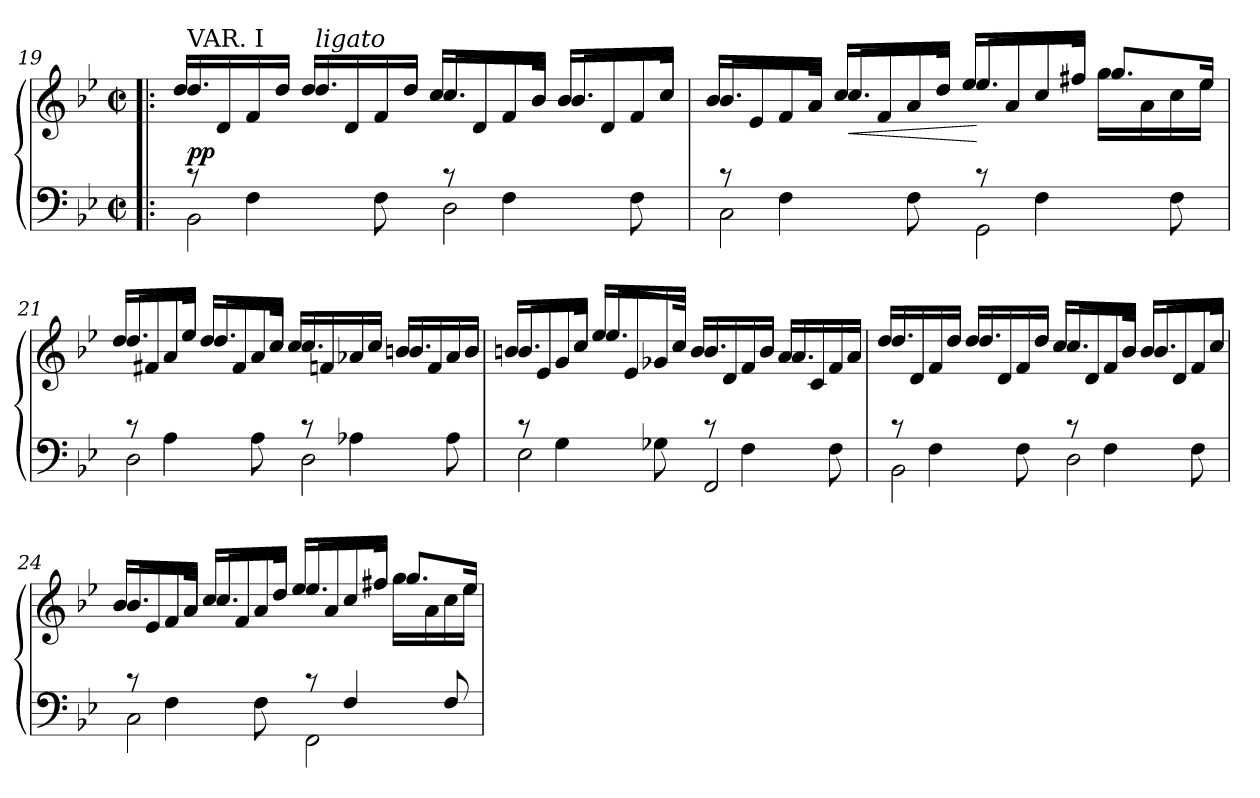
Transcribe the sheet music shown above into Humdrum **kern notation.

**kern	**kern	**dynam
*part1	*part1	*part1
*staff2	*staff1	*staff1/2
!!LO:LB:g=z
*clefF4	*clefG2	*
*k[b-e-]	*k[b-e-]	*
*B-:	*B-:	*
*M2/2	*M2/2	*
*met(c|)	*met(c|)	*
=19!|:	=19!|:	=19!|:
*^	*^	*
!	!	!LO:TX:a:t=VAR. I	!	!
!	!	!	!	!LO:DY:a=2
8rc	2BB-\	8.dd/L	16dd/LL	pp
.	.	.	16d/	.
4F\	.	.	16f/	.
.	.	16dd/Jk	16dd/JJ	.
!	!	!LO:TX:a:i:t=ligato	!	!
.	.	8.dd/L	16dd/LL	.
.	.	.	16d/	.
8F\	.	.	16f/	.
.	.	16dd/Jk	16dd/JJ	.
8rc	2D\	8.cc/L	16cc/LL	.
.	.	.	16d/	.
4F\	.	.	16f/	.
.	.	16b-/Jk	16b-/JJ	.
.	.	8.b-/L	16b-/LL	.
.	.	.	16d/	.
8F\	.	.	16f/	.
.	.	16cc/Jk	16cc/JJ	.
=20	=20	=20	=20	=20
8rc	2C\	8.b-/L	16b-/LL	.
.	.	.	16e-/	.
4F\	.	.	16f/	.
.	.	16a/Jk	16a/JJ	.
!	!	!	!	!LO:HP:b
.	.	8.cc/L	16cc/LL	<
.	.	.	16f/	.
8F\	.	.	16a/	.
.	.	16dd/Jk	16dd/JJ	.
8rc	2GG\	8.ee-/L	16ee-/LL	[
.	.	.	16a/	.
4F\	.	.	16cc/	.
.	.	16ff#X/Jk	16ff#/JJ	.
.	.	8.gg/L	16gg\LL	.
.	.	.	16a\	.
8F\	.	.	16cc\	.
.	.	16ee-/Jk	16ee-\JJ	.
!!LO:LB:g=z	!!
=21	=21	=21	=21	=21
8rc	2D\	8.dd/L	16dd/LL	.
.	.	.	16f#X/	.
4A\	.	.	16a/	.
.	.	16ee-/Jk	16ee-/JJ	.
.	.	8.dd/L	16dd/LL	.
.	.	.	16f#/	.
8A\	.	.	16a/	.
.	.	16cc/Jk	16cc/JJ	.
8rc	2D\	8.cc/L	16cc/LL	.
.	.	.	16fn/	.
4A-X\	.	.	16a-X/	.
.	.	16cc/Jk	16cc/JJ	.
.	.	8.bn/L	16b/LL	.
.	.	.	16f/	.
8A-\	.	.	16a-/	.
.	.	16b/Jk	16b/JJ	.
!!LO:PB:g=z	!!
=22	=22	=22	=22	=22
8rc	2E-\	8.bn/L	16b/LL	.
.	.	.	16e-/	.
4G\	.	.	16g/	.
.	.	16cc/Jk	16cc/JJ	.
.	.	8.ee-/L	16ee-/LL	.
.	.	.	16e-/	.
8G-X\	.	.	16g-X/	.
.	.	16cc/Jk	16cc/JJ	.
8rc	2FF/	8.b/L	16b/LL	.
.	.	.	16d/	.
4F\	.	.	16f/	.
.	.	16b/Jk	16b/JJ	.
.	.	8.a/L	16a/LL	.
.	.	.	16c/	.
8F\	.	.	16f/	.
.	.	16a/Jk	16a/JJ	.
=23	=23	=23	=23	=23
8rc	2BB-\	8.dd/L	16dd/LL	.
.	.	.	16d/	.
4F\	.	.	16f/	.
.	.	16dd/Jk	16dd/JJ	.
.	.	8.dd/L	16dd/LL	.
.	.	.	16d/	.
8F\	.	.	16f/	.
.	.	16dd/Jk	16dd/JJ	.
8rc	2D\	8.cc/L	16cc/LL	.
.	.	.	16d/	.
4F\	.	.	16f/	.
.	.	16b-/Jk	16b-/JJ	.
.	.	8.b-/L	16b-/LL	.
.	.	.	16d/	.
8F\	.	.	16f/	.
.	.	16cc/Jk	16cc/JJ	.
!!LO:LB:g=z	!!
=24	=24	=24	=24	=24
8rc	2C\	8.b-/L	16b-/LL	.
.	.	.	16e-/	.
4F\	.	.	16f/	.
.	.	16a/Jk	16a/JJ	.
.	.	8.cc/L	16cc/LL	.
.	.	.	16f/	.
8F\	.	.	16a/	.
.	.	16dd/Jk	16dd/JJ	.
8rc	2FF\	8.ee-/L	16ee-/LL	.
.	.	.	16a/	.
4F/	.	.	16cc/	.
.	.	16ff#X/Jk	16ff#/JJ	.
.	.	8.gg/L	16gg\LL	.
.	.	.	16a\	.
8F/	.	.	16cc\	.
.	.	16ee-/Jk	16ee-\JJ	.
*v	*v	*	*	*
*	*v	*v	*
=	=	=
*-	*-	*-
